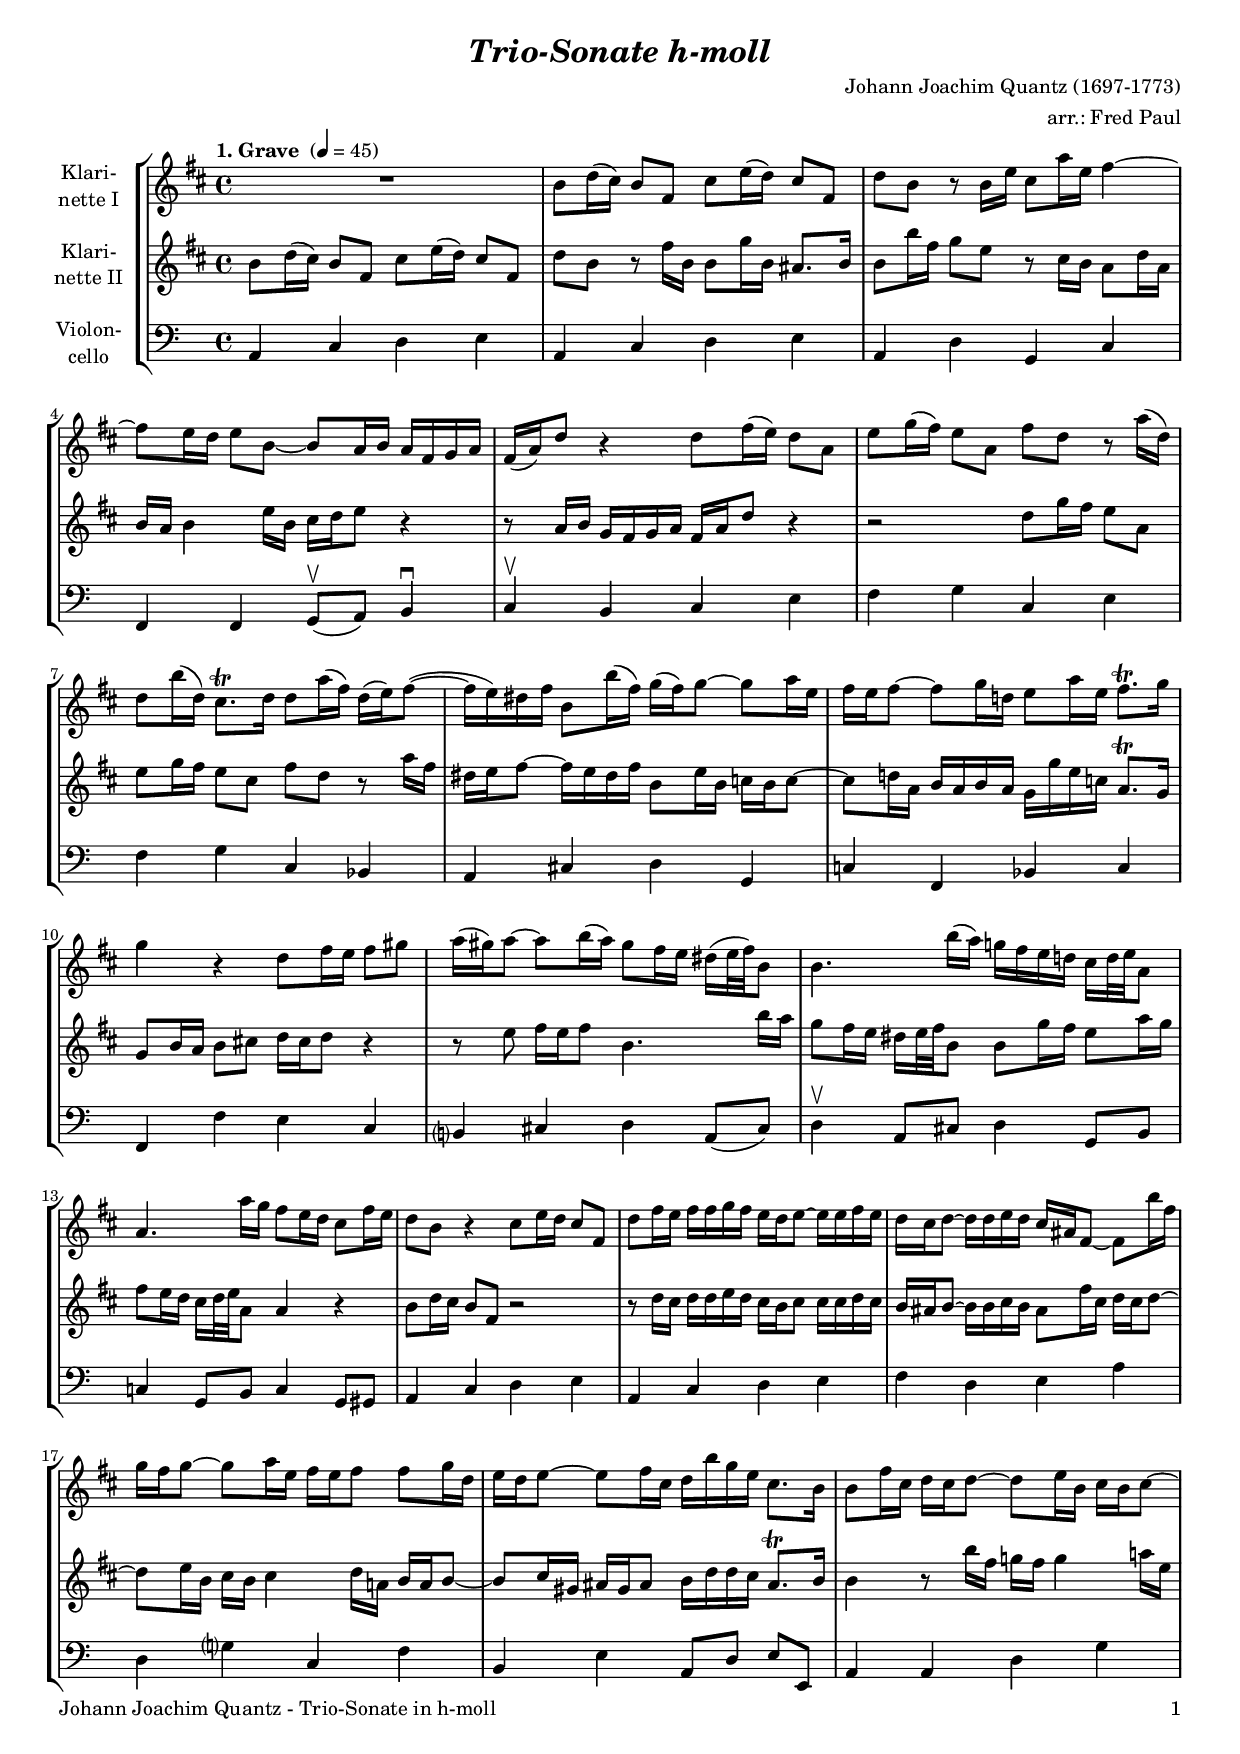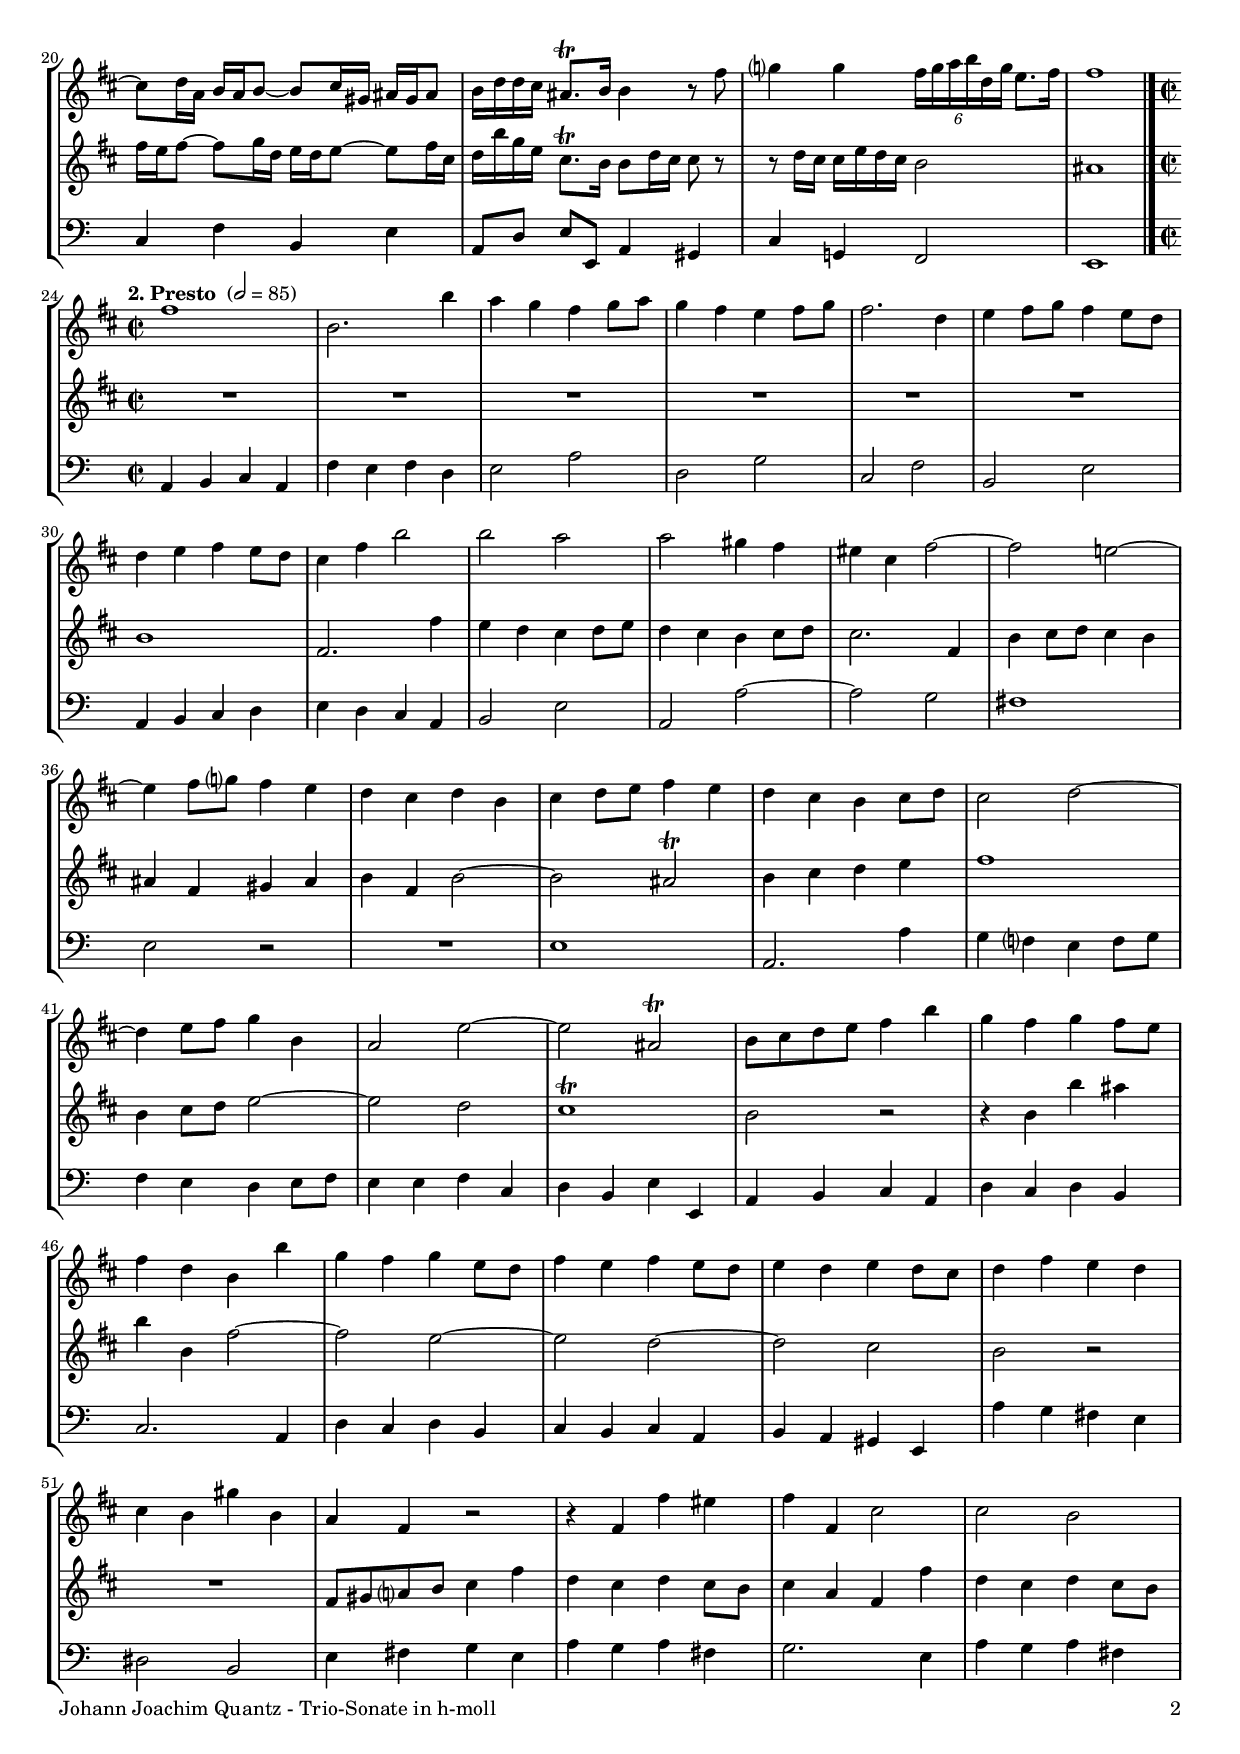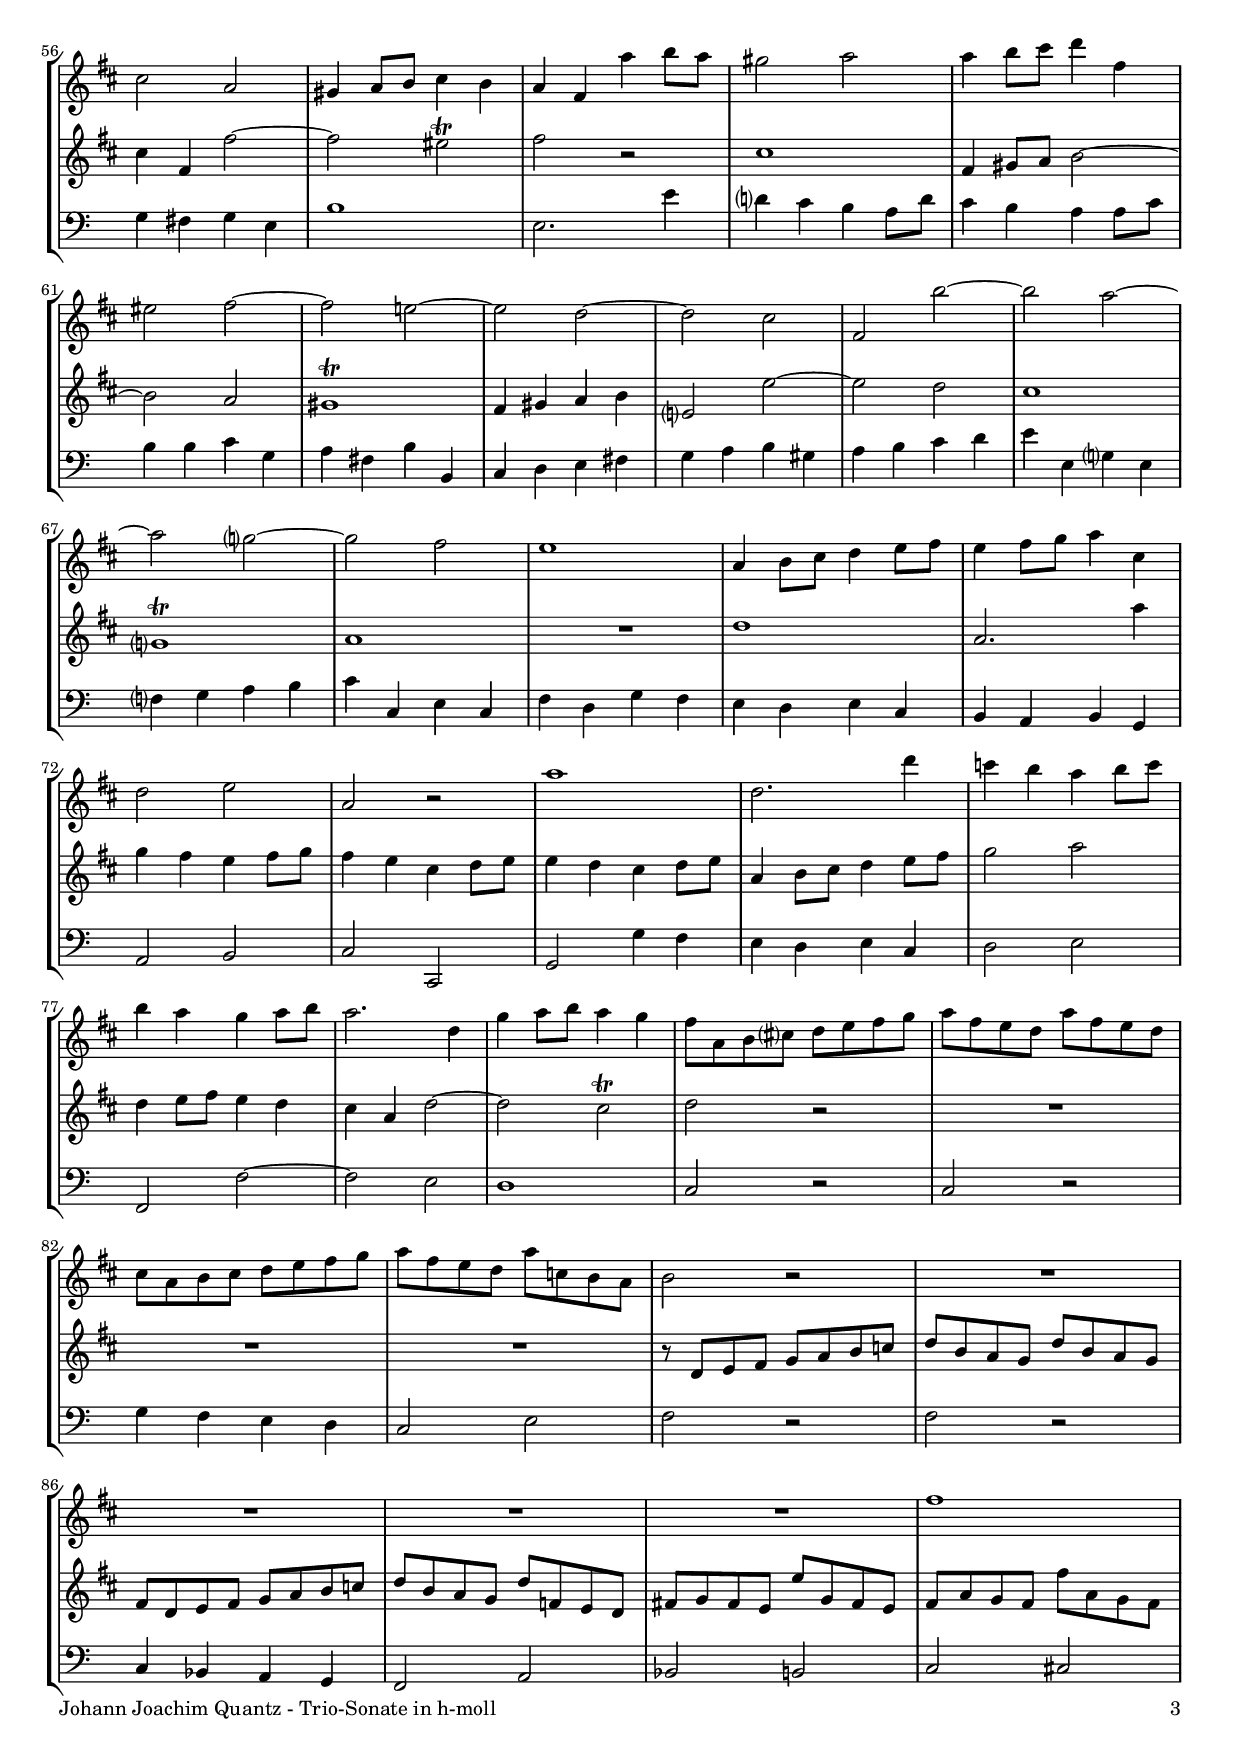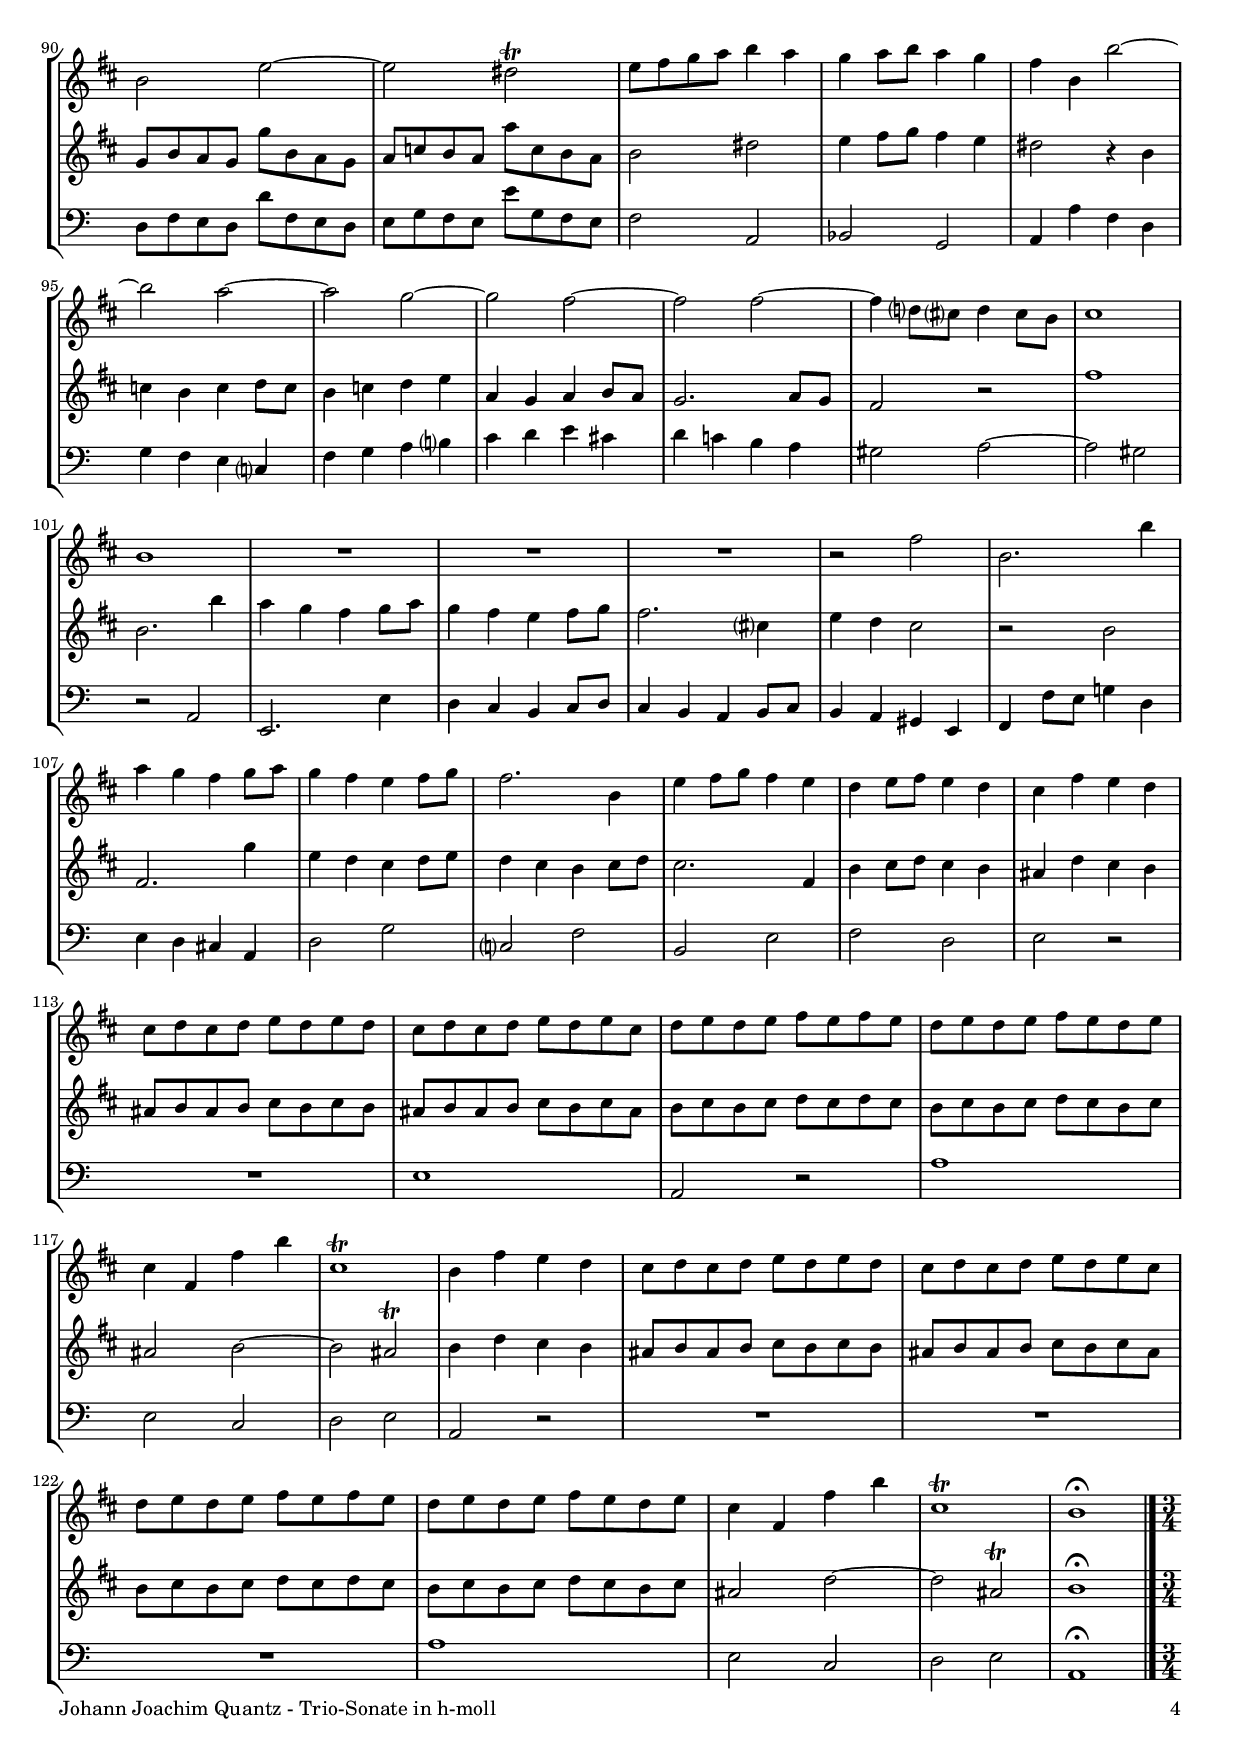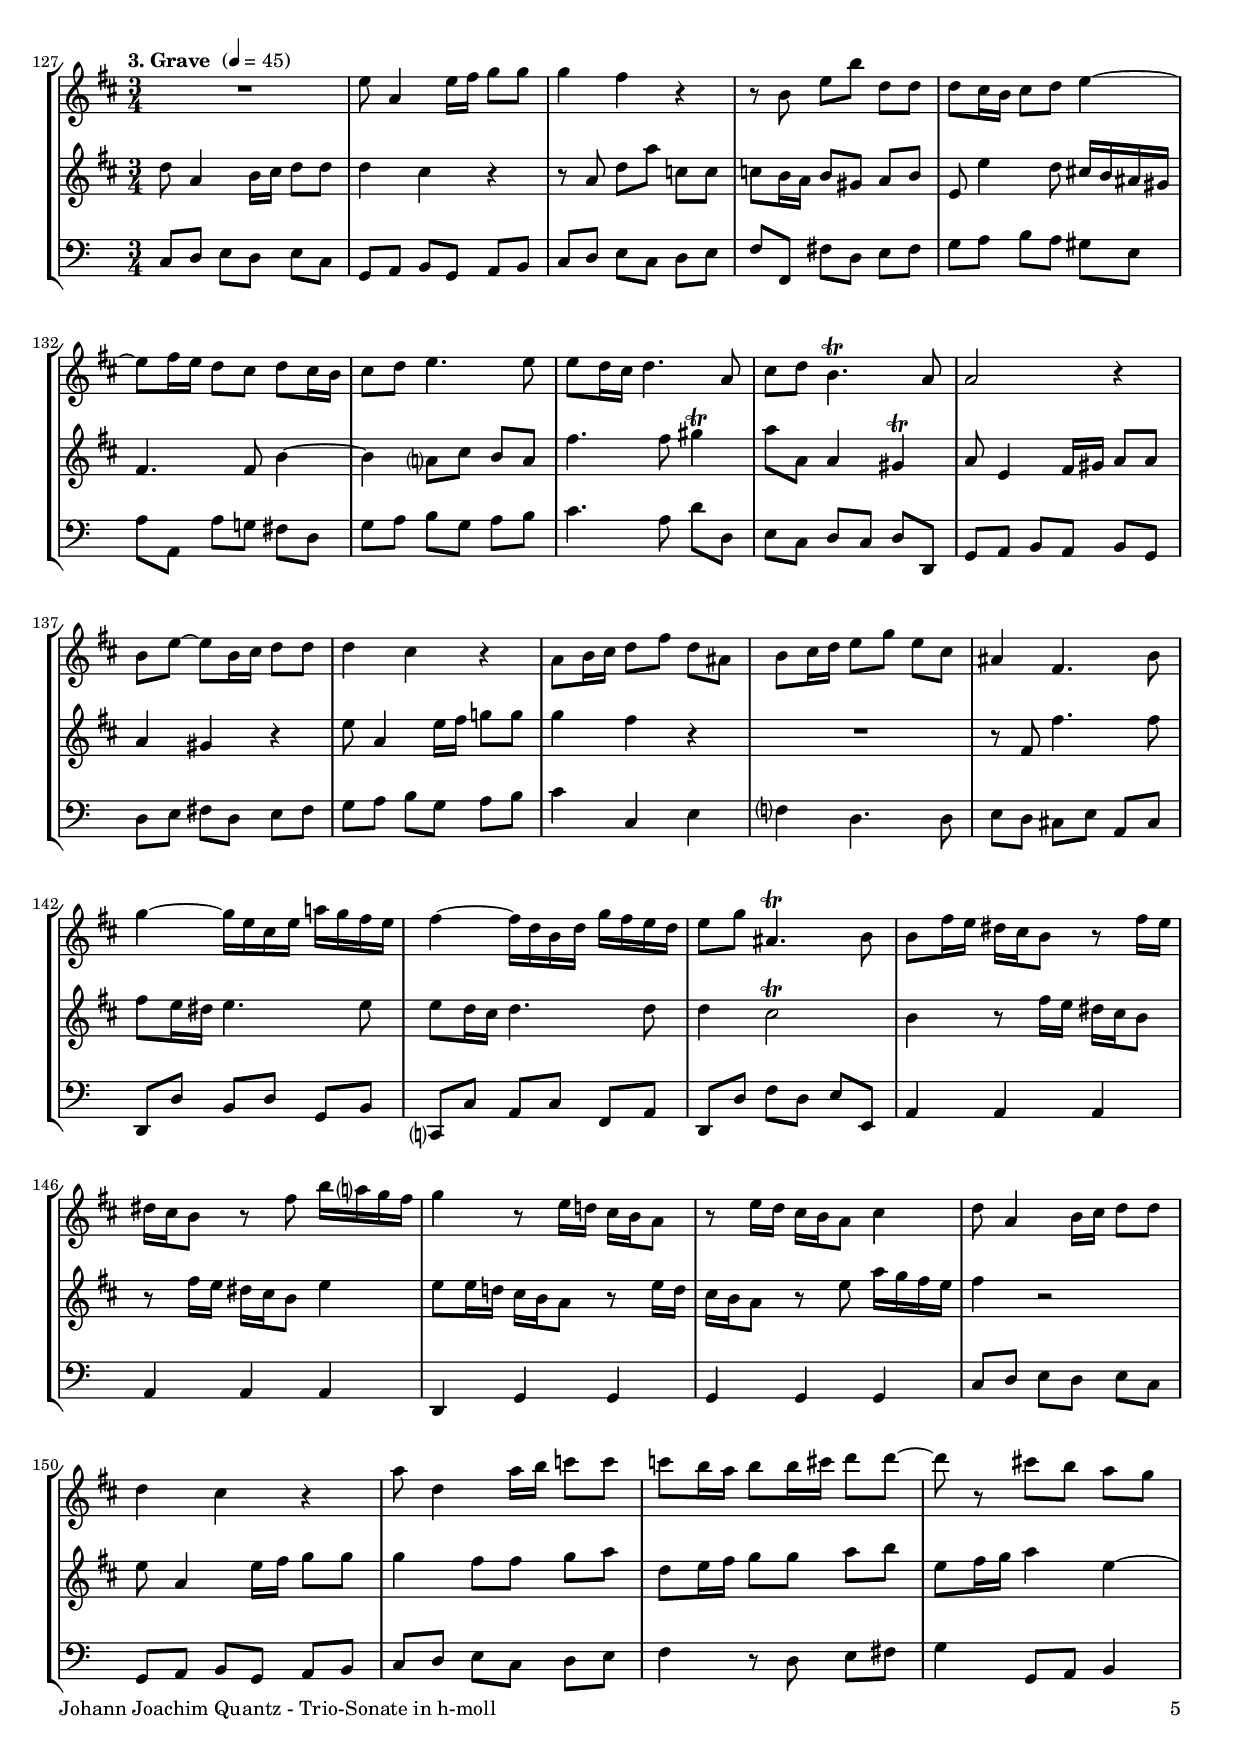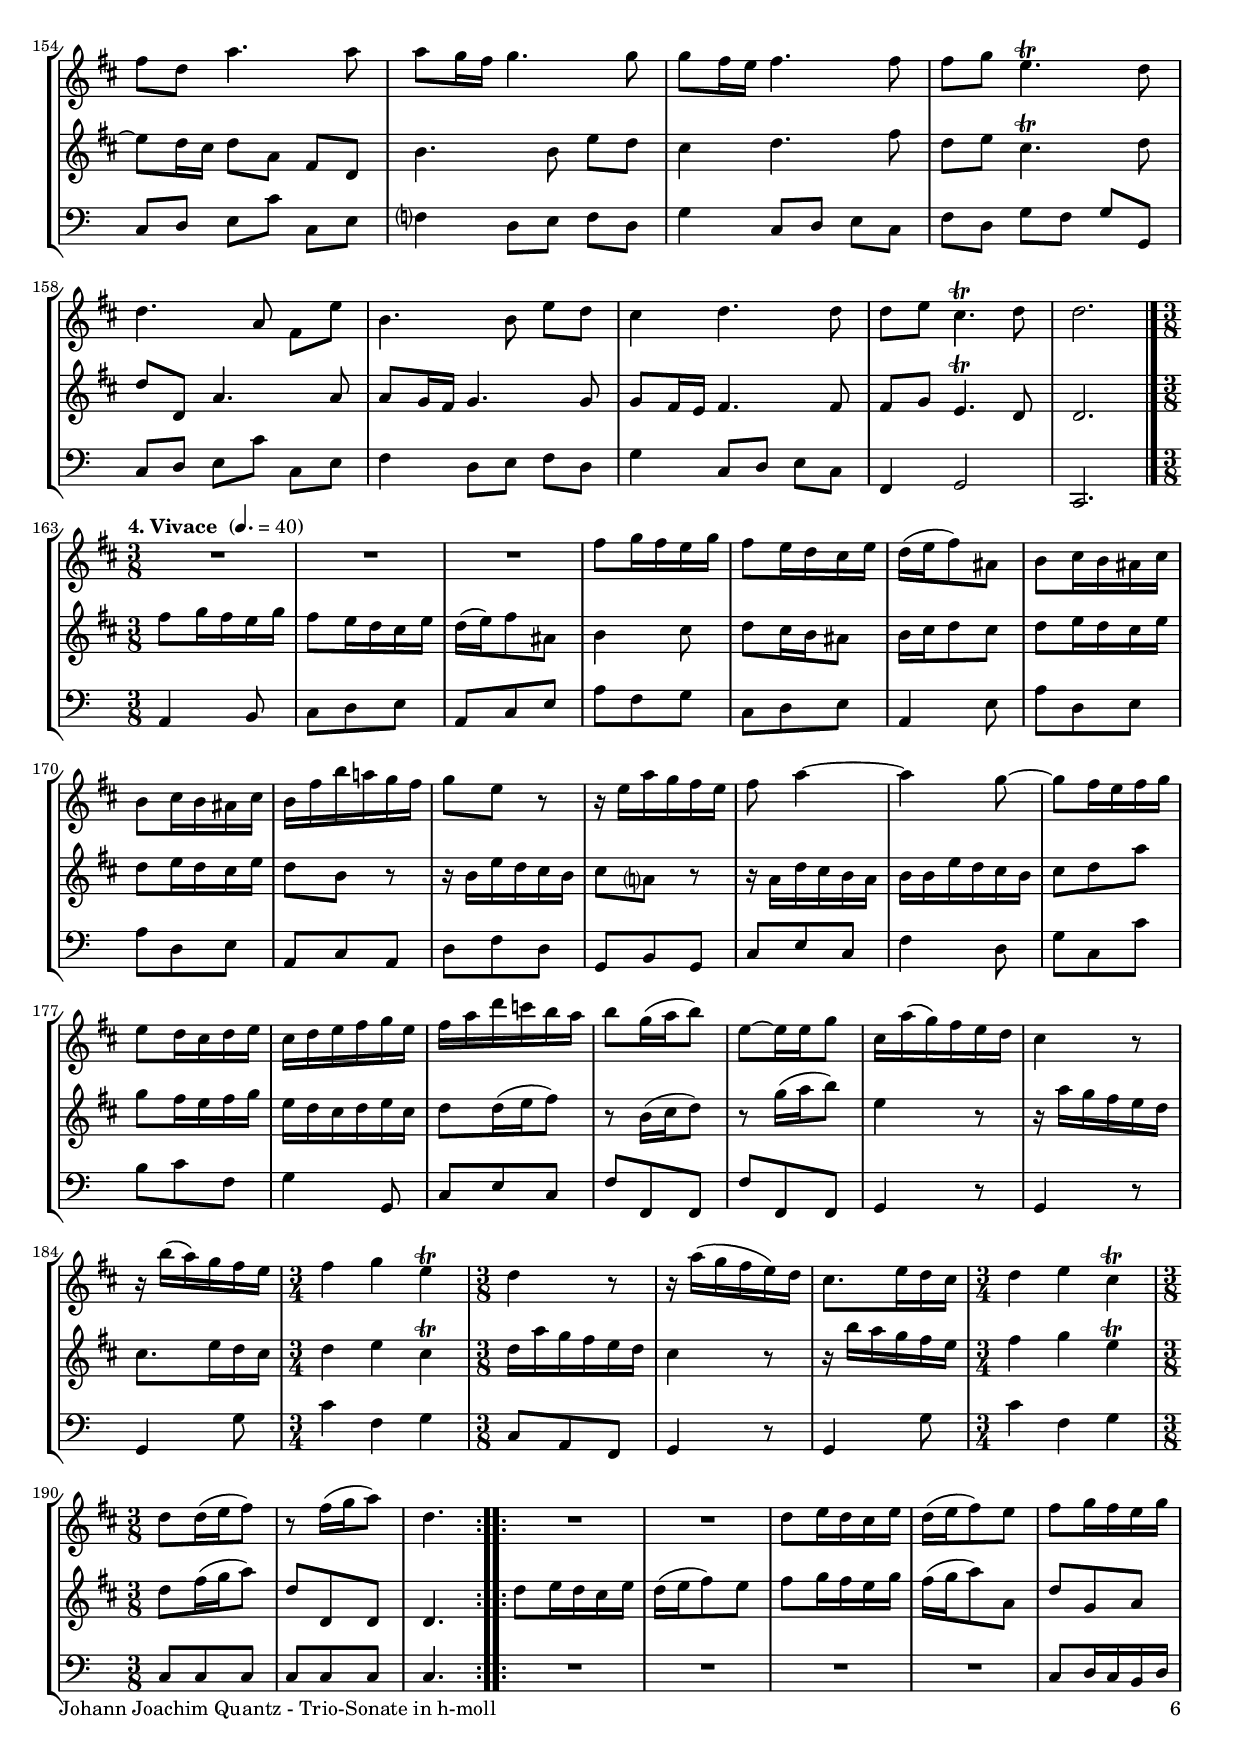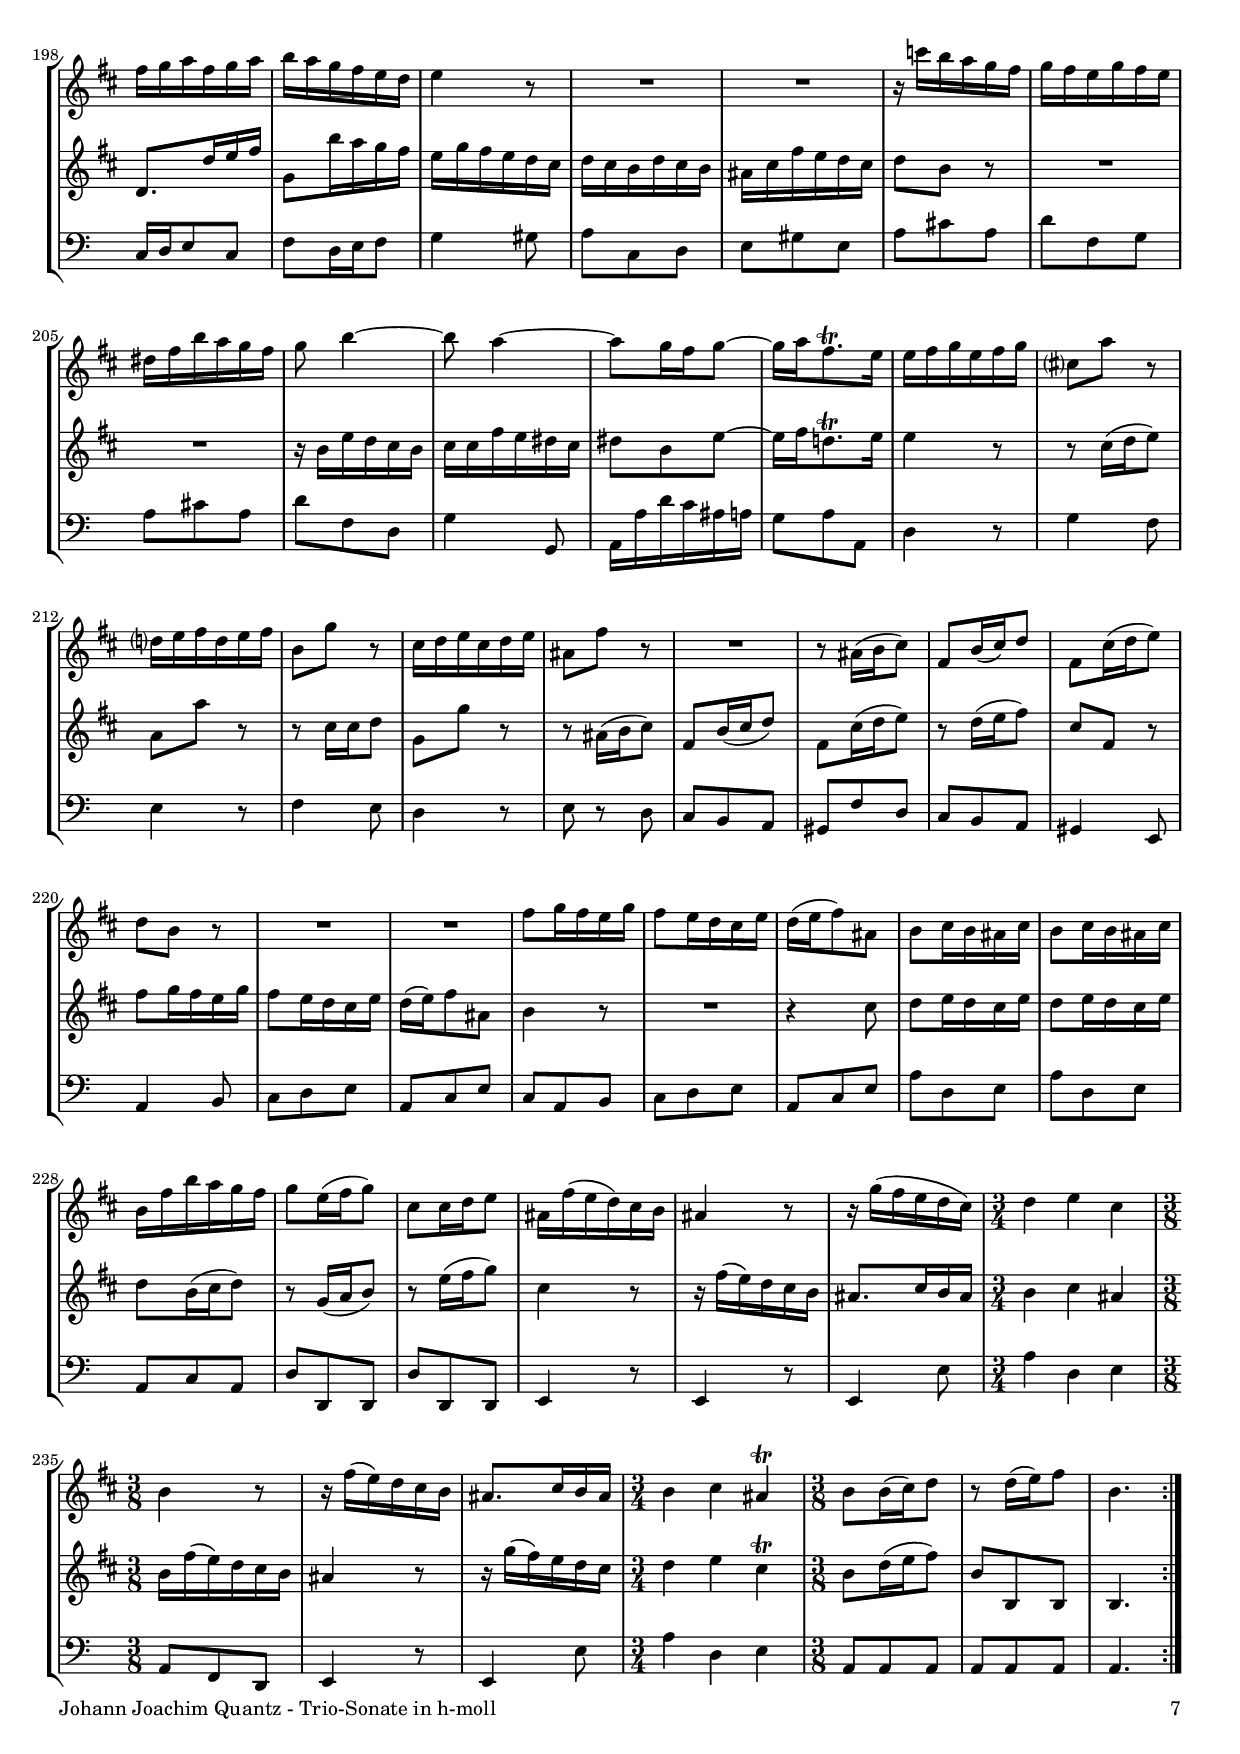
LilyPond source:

\version "2.18.2"
\include "deutsch.ly"
  
#(set-global-staff-size 17.25)

\header {
  title     = \markup \bold \italic "Trio-Sonate h-moll"
  composer  = "Johann Joachim Quantz (1697-1773)"
  arranger  = "arr.: Fred Paul"
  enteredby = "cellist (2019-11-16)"
%  piece     = ""
}

voiceconsts = {
  \key a \minor
  \time 4/4
  \clef "treble"
%  \numericTimeSignature
  \compressFullBarRests
  % Set default beaming for all staves
  \set Timing.beamExceptions = #'()
  \set Timing.baseMoment     = #(ly:make-moment 1 4)
  \set Timing.beatStructure  = #'(1 1 1 1)
}

micl = "clarinet"
mifl = "flute"
miob = "oboe"
mifh = "french horn"
misx = "tenor sax"
mist = "string ensemble 1"
%miba = "cello"
miba = "bassoon"
%miba = "pizzicato strings"

introa = {        \tempo "1. Grave "   4=45 }
introb = { \break \tempo "2. Presto "  2=85 \time 2/2 }
introc = { \pageBreak \tempo "3. Grave "   4=45 \time 3/4
           % Set default beaming for all staves
	   \set Timing.beamExceptions = #'()
	   \set Timing.baseMoment     = #(ly:make-moment 1 4)
	   \set Timing.beatStructure  = #'(1 1 1)
	 }
introd = { \break \tempo "4. Vivace " 4.=40 \time 3/8 }

va = \relative c'' {
  \voiceconsts

  \introa
  R1
  a8 c16( h) a8 e h' d16 ( c) h8 e,
  c' a r a16 d h8 g'16 d e4~
  e8 d16 c d8 a~ a g16 a g e f g
  e( g) c8 r4 c8 e16( d) c8 g

  d' f16( e) d8 g, e' c r g'16( c,)
  c8 a'16( c,) h8.\trill c16 c8 g'16( e) c( d) e8(~
  e16 d) cis e a,8 a'16( e) f( e) f8~ f g16 d
  e d e8~ e f16 c! d8 g16 d e8.\trill f16

  f4 r c8 e16 d e8 fis
  g16( fis) g8~ g a16( g) fis8 e16 d cis( d32 e) a,8
  a4. a'16( g) f! e d c! h c32 d g,8
  g4. g'16 f e8 d16 c h8 e16 d

  c8 a r4 h8 d16 c h8 e,
  c' e16 d e e f e d c d8~ d16 d e d
  c h c8~ c16 c d c h gis e8~ e a'16 e

  f e f8~ f g16 d e d e8 e f16 c
  d c d8~ d e16 h c a' f d h8. a16
  a8 e'16 h c h c8~ c d16 a h a h8~

  h c16 g a g a8~ a h16 fis gis fis gis8
  a16 c c h gis8.\trill a16 a4 r8 e'
  f?4 f \tuplet 6/4 4 { e16 f g a c, f } d8. e16
  e1 \bar "|."

  \introb
  e1
  a,2. a'4
  g f e f8 g
  f4 e d e8 f
  e2. c4
  d e8 f e4 d8 c
  c4 d e d8 c
  h4 e a2
  a g

  g fis4 e
  dis h e2~
  e d!~
  d4 e8 f? e4 d
  c h c a
  h c8 d e4 d
  c h a h8 c
  h2 c~
  c4 d8 e f4 a,

  g2 d'~
  d gis,\trill
  a8 h c d e4 a
  f e f e8 d
  e4 c a a'
  f e f d8 c
  e4 d e d8 c
  d4 c d c8 h

  c4 e d c
  h a fis' a,
  g e r2
  r4 e e' dis
  e e, h'2
  h a
  h g
  fis4 g8 a h4 a
  g e g' a8 g
  fis2 g

  g4 a8 h c4 e,
  dis2 e~
  e d!~
  d c~
  c h
  e, a'~
  a g~
  g f?~
  f e
  d1
  g,4 a8 h c4 d8 e

  d4 e8 f g4 h,
  c2 d
  g, r
  g'1
  c,2. c'4
  b a g a8 b
  a4 g f g8 a
  g2. c,4
  f g8 a g4 f

  e8 g, a h? c d e f
  g e d c g' e d c
  h g a h c d e f
  g e d c g' b, a g
  a2 r
  R1*4
  e'1

  a,2 d~
  d cis\trill
  d8 e f g a4 g
  f g8 a g4 f
  e a, a'2~
  a g~
  g f~
  f e~
  e e~
  e4 c?8 h? c4 h8 a

  h1
  a
  R1*3
  r2 e' a,2. a'4
  g f e f8 g
  f4 e d e8 f
  e2. a,4
  d e8 f e4 d
  c d8 e d4 c

  h e d c
  h8 c h c d c d c
  h c h c d c d h
  c d c d e d e d
  c d c d e d c d
  h4 e, e' a
  h,1\trill

  a4 e' d c
  h8 c h c d c d c
  h c h c d c d h
  c d c d e d e d
  c d c d e d c d
  h4 e, e' a
  h,1\trill
  a\fermata \bar "|."

  \introc
  R2.
  d8 g,4 d'16 e f8 f
  f4 e r
  r8 a, d a' c, c
  c h16 a h8 c d4~
  d8 e16 d c8 h c h16 a
  h8 c d4. d8

  d c16 h c4. g8
  h c a4.\trill g8
  g2 r4
  a8 d~ d a16 h c8 c
  c4 h r
  g8 a16 h c8 e c gis
  a h16 c d8 f d h

  gis4 e4. a8
  f'4~ f16 d h d g! f e d
  e4~ e16 c a c f e d c
  d8 f gis,4.\trill a8
  a e'16 d cis h a8 r e'16 d

  cis h a8 r e' a16 g? f e
  f4 r8 d16 c! h a g8
  r d'16 c h a g8 h4
  c8 g4 a16 h c8 c
  c4 h r
  g'8 c,4 g'16 a b8 b

  b a16 g a8 a16 h c8 c~
  c r h! a g f
  e c g'4. g8
  g f16 e f4. f8
  f e16 d e4. e8
  e f d4.\trill c8

  c4. g8 e d'
  a4. a8 d c
  h4 c4. c8
  c d h4.\trill c8
  c2. \bar "|."

  \introd
  \repeat volta 2 {
    R4.*3
    e8 f16 e d f
    e8 d16 c h d
    c( d e8) gis,
    a h16 a gis h
    a8 h16 a gis h
    a e' a g! f e
    f8 d r

    r16 d g f e d
    e8 g4~
    g f8~
    f e16 d e f
    d8 c16 h c d
    h c d e f d
    e g c b a g
    a8 f16( g a8)

    d,~ d16 d f8
    h,16 g'( f) e d c
    h4 r8
    r16 a'( g) f e d \time 3/4
    e4 f d\trill \time 3/8
    c r8
    r16 g'( f e d) c
    h8. d16 c h \time 3/4

    c4 d h\trill \time 3/8
    c8 c16( d e8)
    r e16( f g8)
    c,4.
  }
  \repeat volta 2 {
    R4.*2
    c8 d16 c h d
    c( d e8) d
    e f16 e d f

    e f g e f g
    a g f e d c
    d4 r8
    R4.*2
    r16 b' a g f e
    f e d f e d
    cis e a g f e
    f8 a4~

    a8 g4~
    g8 f16 e f8~
    f16 g e8.\trill d16
    d e f d e f
    h,?8 g' r
    c,?16 d e c d e
    a,8 f' r
    h,16 c d h c d
    gis,8 e' r

    R4.
    r8 gis,16( a h8)
    e, a16( h) c8
    e, h'16( c d8)
    c a r
    R4.*2
    e'8 f16 e d f
    e8 d16 c h d
    c( d e8) gis,

    a h16 a gis h
    a8 h16 a gis h
    a e' a g f e
    f8 d16( e f8)
    h, h16 c d8
    gis,16 e'( d c) h a
    gis4 r8

    r16 f'( e d c h) \time 3/4
    c4 d h \time 3/8
    a r8
    r16 e'( d) c h a
    gis8. h16 a gis \time 3/4
    a4 h gis\trill \time 3/8
    a8 a16( h) c8
    r c16( d) e8
    a,4.
  }
}

vb = \relative c'' {
  \voiceconsts

  \introa
  a8 c16( h) a8 e h' d16( c)  h8 e,
  c' a r e'16 a, a8 f'16 a, gis8. a16
  a8 a'16 e f8 d r h16 a g8 c16 g
  a g a4 d16 a h c d8 r4

  r8 g,16 a f e f g e g c8 r4
  r2 c8 f16 e d8 g,
  d' f16 e d8 h e c r g'16 e
  cis d e8~ e16 d cis e a,8 d16 a b a b8~

  b c!16 g a g a g f f' d b g8.\trill f16
  f8 a16 g a8 h! c16 h c8 r4
  r8 d e16 d e8 a,4. a'16 g
  f8 e16 d cis d32 e a,8 a f'16 e d8 g16 f

  e8 d16 c h c32 d g,8 g4 r
  a8 c16 h a8 e r2
  r8 c'16 h c c d c h a h8 h16 h c h
  a gis a8~ a16 a h a gis8 e'16 h c h c8~

  c d16 a h a h4 c16 g! a g a8~
  a h16 fis gis fis gis8 a16 c c h gis8.\trill a16
  a4 r8 a'16 e f! e f4 g!16 d
  e d e8~ e f16 c d c d8~ d e16 h

  c a' f d h8.\trill a16 a8 c16 h h8 r
  r c16 h h d c h a2
  gis1 \bar "|."

  \introb
  R1*6
  a1
  e2. e'4
  d c h c8 d
  c4 h a h8 c
  h2. e,4
  a h8 c h4 a
  gis e fis gis
  a e a2~

  a gis\trill
  a4 h c d
  e1
  a,4 h8 c d2~
  d c
  h1\trill
  a2 r
  r4 a a' gis
  a a, e'2~
  e d~
  d c~
  c h

  a r
  R1
  e8 fis g? a h4 e
  c h c h8 a
  h4 g e e'
  c h c h8 a
  h4 e, e'2~
  e dis\trill
  e r
  h1

  e,4 fis8 g a2~
  a g
  fis1\trill
  e4 fis g a
  d,?2 d'~
  d c
  h1
  f?\trill
  g
  R
  c
  g2. g'4

  f e d e8 f
  e4 d h c8 d
  d4 c h c8 d
  g,4 a8 h c4 d8  e
  f2 g
  c,4 d8 e d4 c
  h g c2~
  c h\trill
  c r

  R1*3
  r8 c, d e f g a b
  c a g f c' a g f
  e c d e f g a b
  c a g f c' es, d c

  e! f e d d' f, e d
  e g f e e' g, f e
  f a g f f' a, g f
  g b a g g' b, a g
  a2 cis
  d4 e8 f e4 d

  cis2 r4 a
  b a b c8 b
  a4 b c d
  g, f g a8 g
  f2. g8 f
  e2 r
  e'1
  a,2. a'4
  g f e f8 g

  f4 e d e8 f
  e2. h?4
  d c h2
  r a
  e2. f'4
  d c h c8 d
  c4 h a h8 c
  h2. e,4
  a h8 c h4 a

  gis c h a
  gis8 a gis a h a h a
  gis a gis a h a h gis
  a h a h c h c h a h a h c h a h
  gis2 a~
  a gis\trill

  a4 c h a
  gis8 a gis a h a h a
  gis a gis a h a h gis
  a h a h c h c h
  a h a h c h a h
  gis2 c~
  c gis\trill
  a1\fermata \bar "|."

  \introc
  c8 g4 a16 h c8 c
  c4 h r
  r8 g c g' b, b
  b a16 g a8 fis g a
  d, d'4 c8 h!16 a gis fis
  e4. e8 a4~

  a g?8 h a g
  e'4. e8 fis4\trill
  g8 g, g4 fis\trill
  g8 d4 e16 fis g8 g
  g4 fis r
  d'8 g,4 d'16 e f!8 f
  f4 e r
  R2.

  r8 e, e'4. e8
  e d16 cis d4. d8
  d c16 h c4. c8
  c4 h2\trill
  a4 r8 e'16 d cis h a8
  r e'16 d cis h a8 d4

  d8 d16 c! h a g8 r d'16 c
  h a g8 r d' g16 f e d
  e4 r2
  d8 g,4 d'16 e f8 f
  f4 e8 e f g
  c, d16 e f8 f g a

  d, e16 f g4 d~
  d8 c16 h c8 g e c
  a'4. a8 d c
  h4 c4. e8
  c d h4.\trill c8
  c c, g'4. g8
  g f16 e f4. f8

  f e16 d e4. e8
  e f d4.\trill c8
  c2. \bar "|."

  \introd
  \repeat volta 2 {
    e'8 f16 e d f
    e8 d16 c h d
    c( d) e8 gis,
    a4 h8
    c h16 a gis8
    a16 h c8 h
    c d16 c h d
    c8 d16 c h d

    c8 a r
    r16 a d c h a
    h8 g? r
    r16 g c h a g
    a a d c h a
    h8 c g'
    f e16 d e f
    d c h c d h

    c8 c16( d e8)
    r a,16( h c8)
    r f16( g a8)
    d,4 r8
    r16 g f e d c
    h8. d16 c h \time 3/4
    c4 d h\trill \time 3/8
    c16 g' f e d c
    h4 r8

    r16 a' g f e d \time 3/4
    e4 f d\trill \time 3/8
    c8 e16( f g8)
    c, c, c
    c4.
  }
  \repeat volta 2 {
    c'8 d16 c h d
    c( d e8) d
    e f16 e d f

    e( f g8) g,
    c f, g
    c,8. c'16 d e
    f,8 a'16 g f e
    d f e d c h
    c h a c h a
    gis h e d c h
    c8 a r

    R4.*2
    r16 a d c h a
    h h e d cis h
    cis8 a d~
    d16 e c!8.\trill d16
    d4 r8
    r h16( c d8)
    g, g' r
    r h,16 h c8

    f, f' r
    r gis,16( a h8)
    e, a16( h c8)
    e, h'16( c d8)
    r c16( d e8)
    h e, r
    e' f16 e d f
    e8 d16 c h d
    c( d) e8 gis,

    a4 r8
    R4.
    r4 h8
    c d16 c h d
    c8 d16 c h d
    c8 a16( h c8)
    r f,16( g a8)
    r d16( e f8)
    h,4 r8
    r16 e( d) c h a

    gis8. h16 a gis \time 3/4
    a4 h gis \time 3/8
    a16 e'( d) c h a
    gis4 r8
    r16 f'( e) d c h \time 3/4
    c4 d h\trill \time 3/8
    a8 c16( d e8)
    a, a, a
    a4.
  }
}

vc = \relative c {
  \voiceconsts
  \clef "bass"

  \introa
  a4 c d e
  a, c d e
  a, d g, c
  f, f g8(\upbow a) h4\downbow
  c\upbow h c e
  f g c, e
  f g c, b
  a cis d g,

  c! f, b c
  f, f' e c
  h? cis d a8( cis) d4\upbow
  a8 cis d4 g,8 h
  c!4 g8 h c4 g8 gis
  a4 c d e
  a, c d e

  f d e a
  d, g? c, f
  h, e a,8 d e e,
  a4 a d g
  c, f h, e
  a,8 d e e, a4 gis
  c g! f2
  e1 \bar "|."

  \introb
  a4 h c a
  f' e f d
  e2 a
  d, g
  c, f
  h, e
  a,4 h c d
  e d c a
  h2 e
  a, a'~
  a g

  fis1
  e2 r
  R1
  e
  a,2. a'4
  g f? e f8 g
  f4 e d e8 f
  e4 e f c
  d h e e,
  a h c a

  d c d h
  c2. a4
  d c d h
  c h c a
  h a gis e
  a' g fis e
  dis2 h
  e4 fis g e
  a g a fis

  g2. e4
  a g a fis
  g fis g e
  h'1
  e,2. e'4
  d? c h a8 d
  c4 h a a8 c
  h4 h c g
  a fis h h,

  c d e fis
  g a h gis
  a h c d
  e e, g? e
  f? g a h
  c c, e c
  f d g f
  e d e c
  h a h g

  a2 h
  c c,
  g' g'4 f
  e d e c
  d2 e
  f, f'~
  f e
  d1
  c2 r
  c r
  g'4 f e d
  c2 e

  f r
  f r
  c4 b a g
  f2 a
  b h
  c cis
  d8 f e d
  d' f, e d
  e g f e e' g, f e
  f2 a,

  b g
  a4 a' f d
  g f e c?
  f g a h?
  c d e cis
  d c! h a
  gis2 a~
  a gis
  r a,
  e2. e'4

  d c h c8 d
  c4 h a h8 c
  h4 a gis e
  f f'8 e g!4 d
  e d cis a
  d2 g
  c,? f
  h, e
  f d
  e r

  R1
  e
  a,2 r
  a'1
  e2 c
  d e
  a, r
  R1*3
  a'1
  e2 c
  d e
  a,1\fermata \bar "|."

  \introc
  c8 d e d e c
  g a h g a h
  c d e c d e
  f f, fis' d e fis
  g a h a gis e
  a a, a' g! fis d

  g a h g a h
  c4. a8 d d,
  e c d c d d,
  g a h a h g
  d' e fis d e fis
  g a h g a h
  c4 c, e

  f? d4. d8
  e d cis e a, cis
  d, d' h d g, h
  c,? c' a c f, a
  d, d' f d e e,
  a4 a a
  a a a
  d, g g

  g g g
  c8 d e d e c
  g a h g a h
  c d e c d e
  f4 r8 d e fis
  g4 g,8 a h4
  c8 d e c' c, e

  f?4 d8 e f d
  g4 c,8 d e c
  f d g f g g,
  c d e c' c, e
  f4 d8 e f d
  g4 c,8 d e c
  f,4 g2
  c,2. \bar "|."

  \introd
  \repeat volta 2 {
    a'4 h8
    c d e
    a, c e
    a f g
    c, d e
    a,4 e'8
    a d, e
    a d, e
    a, c a
    d f d
    g, h g

    c e c
    f4 d8
    g c, c'
    h c f,
    g4 g,8
    c e c
    f f, f
    f' f, f
    g4 r8
    g4 r8
    g4 g'8 \time 3/4

    c4 f, g \time 3/8
    c,8 a f
    g4 r8
    g4 g'8 \time 3/4
    c4 f, g \time 3/8
    c,8 c c
    c c c
    c4.
  }
  \repeat volta 2 {
    R4.*4
    c8 d16 c h d

    c d e8 c
    f d16 e f8
    g4 gis8
    a c, d
    e gis e
    a cis a
    d f, g
    a cis a
    d f, d
    g4 g,8

    a16 a' d c ais a
    g8 a a,
    d4 r8
    g4 f8
    e4 r8
    f4 e8
    d4 r8
    e r d
    c h a
    gis f' d
    c h a

    gis4 e8
    a4 h8
    c d e
    a, c e
    c a h
    c d e
    a, c e
    a d, e
    a d, e
    a, c a
    d d, d

    d' d, d
    e4 r8
    e4 r8
    e4 e'8 \time 3/4
    a4 d, e \time 3/8
    a,8 f d
    e4 r8
    e4 e'8 \time 3/4
    a4 d, e \time 3/8
    a,8 a a
    a a a
    a4.
  }
}


music = \new StaffGroup <<
      \new Staff {
	\set Staff.midiInstrument = \micl
	\set Staff.instrumentName = \markup \center-column { "Klari-" "nette I" }
	\transpose a h { \va }
      }

      \new Staff {
	\set Staff.midiInstrument = \micl
	\set Staff.instrumentName = \markup \center-column { "Klari-" "nette II" }
	\transpose a h { \vb }
      }

      \new Staff {
	\set Staff.midiInstrument = \miba
	\set Staff.instrumentName = \markup \center-column { "Violon-" "cello" }
	\transpose a a { \vc }
      }
>>

\book {
   \paper {
    print-page-number = ##t
    print-first-page-number = ##t
    ragged-last-bottom = ##f
    oddHeaderMarkup = \markup \null
    evenHeaderMarkup = \markup \null
    oddFooterMarkup = \markup {
      \fill-line {
        \on-the-fly #print-page-number-check-first
        "Johann Joachim Quantz - Trio-Sonate in h-moll" \fromproperty #'page:page-number-string
      }
    }
    evenFooterMarkup = \oddFooterMarkup
  } \score {
    \music
    \layout { }
  }

  \score {
    \unfoldRepeats \music

    \midi {
      \context {
        \Score
      }
    }
  }
}
